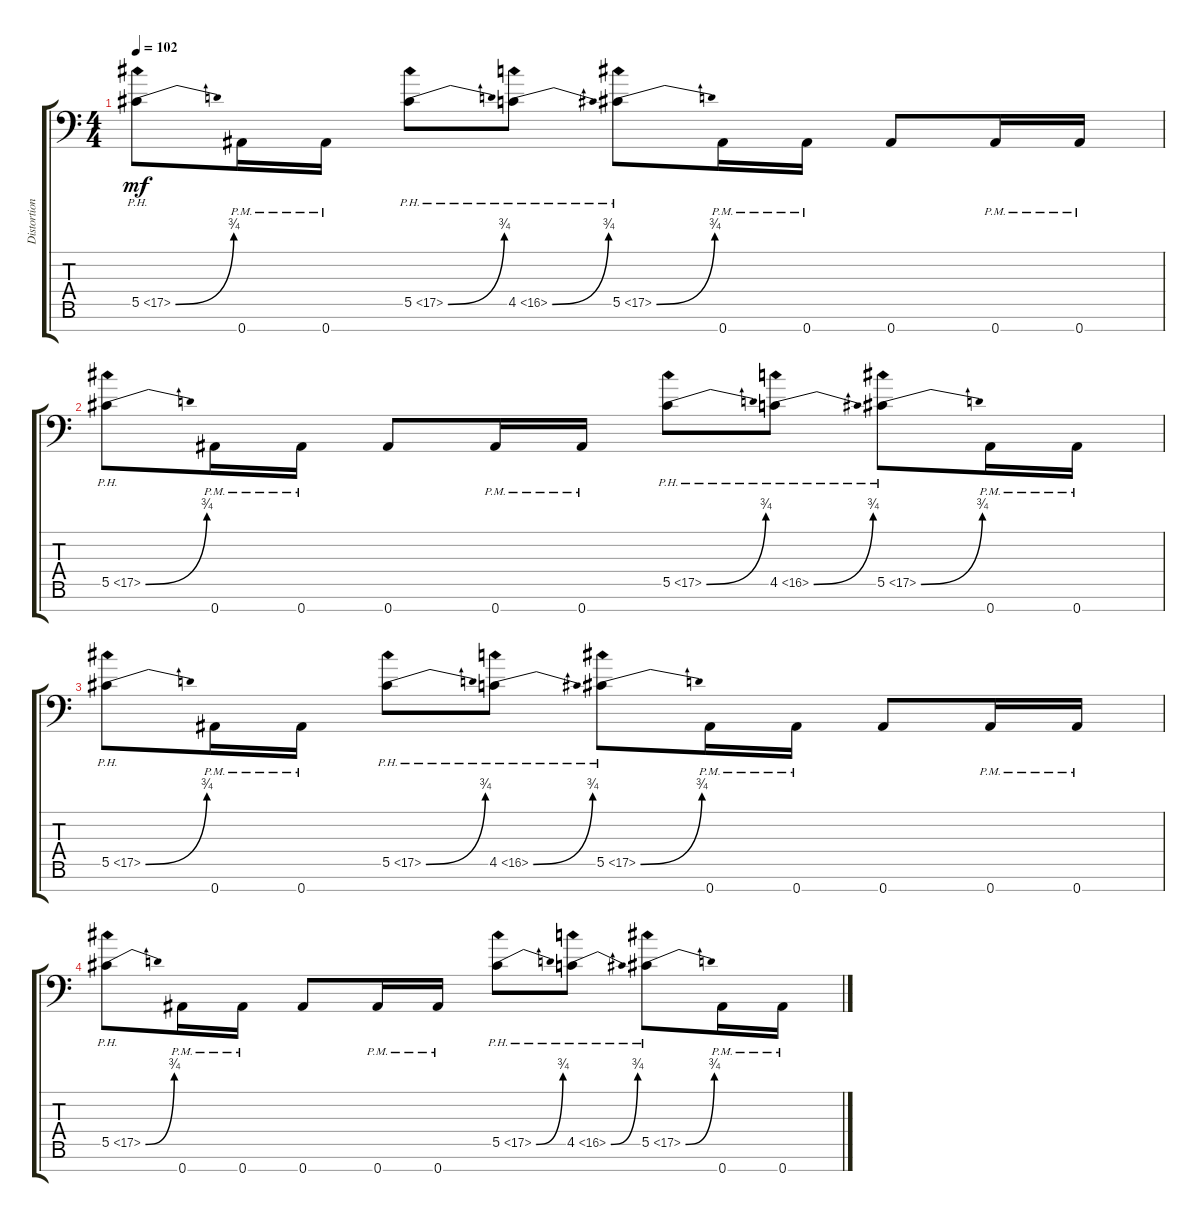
\track ("Distortion Guitar" "Distortion") {instrument distortionguitar}
\staff {score tabs}
\tuning (Eb4 Bb3 Gb3 Db3 Ab2 Eb2 Bb1) {hide}
\ts (4 4)
\tempo 102
\clef f4
\ks c
5.5{be (bend 0 0 60 3) ph 12}.8{dy mf} 0.7{pm}.16 0.7{pm}.16 5.5{be (bend 0 0 60 3) ph 12}.8 4.5{be (bend 0 0 60 3) ph 12}.8 5.5{be (bend 0 0 60 3) ph 12}.8 0.7{pm}.16 0.7{pm}.16 0.7.8 0.7{pm}.16 0.7{pm}.16 |
5.5{be (bend 0 0 60 3) ph 12}.8 0.7{pm}.16 0.7{pm}.16 0.7.8 0.7{pm}.16 0.7{pm}.16 5.5{be (bend 0 0 60 3) ph 12}.8 4.5{be (bend 0 0 60 3) ph 12}.8 5.5{be (bend 0 0 60 3) ph 12}.8 0.7{pm}.16 0.7{pm}.16 |
5.5{be (bend 0 0 60 3) ph 12}.8 0.7{pm}.16 0.7{pm}.16 5.5{be (bend 0 0 60 3) ph 12}.8 4.5{be (bend 0 0 60 3) ph 12}.8 5.5{be (bend 0 0 60 3) ph 12}.8 0.7{pm}.16 0.7{pm}.16 0.7.8 0.7{pm}.16 0.7{pm}.16 |
5.5{be (bend 0 0 60 3) ph 12}.8 0.7{pm}.16 0.7{pm}.16 0.7.8 0.7{pm}.16 0.7{pm}.16 5.5{be (bend 0 0 60 3) ph 12}.8 4.5{be (bend 0 0 60 3) ph 12}.8 5.5{be (bend 0 0 60 3) ph 12}.8 0.7{pm}.16 0.7{pm}.16
